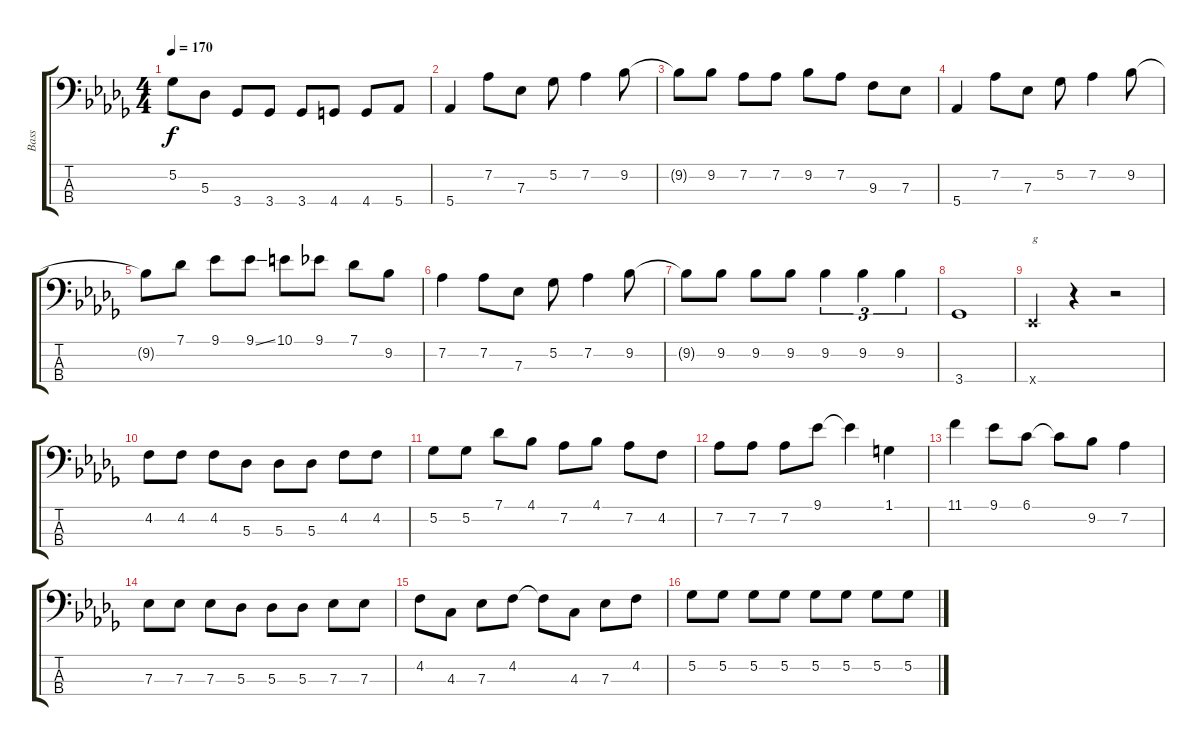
\track ("Bass" "Bass") {instrument electricbassfinger}
\staff {score tabs}
\tuning (Gb2 Db2 Ab1 Eb1) {hide}
\ts (4 4)
\tempo 170
\clef f4
\ks db
5.2{t}.8{dy f} 5.3.8 3.4.8 3.4.8 3.4.8 4.4.8 4.4.8 5.4.8 |
5.4.4 7.2.8 7.3.8 5.2.8 7.2.4 9.2.8 |
9.2{t}.8 9.2.8 7.2.8 7.2.8 9.2.8 7.2.8 9.3.8 7.3.8 |
5.4.4 7.2.8 7.3.8 5.2.8 7.2.4 9.2.8 |
9.2{t}.8 7.1.8 9.1.8 9.1{ss}.8 10.1.8 9.1.8 7.1.8 9.2.8 |
7.2.4 7.2.8 7.3.8 5.2.8 7.2.4 9.2.8 |
9.2{t}.8 9.2.8 9.2.8 9.2.8 9.2.4{tu (3 2)} 9.2.4{tu (3 2)} 9.2.4{tu (3 2)} |
3.4.1 |
0.4{x}.4{txt "g"} r.4 r.2 |
4.2.8 4.2.8 4.2.8 5.3.8 5.3.8 5.3.8 4.2.8 4.2.8 |
5.2.8 5.2.8 7.1.8 4.1.8 7.2.8 4.1.8 7.2.8 4.2.8 |
7.2.8 7.2.8 7.2.8 9.1.8 9.1{t}.4 1.1.4 |
11.1.4 9.1.8 6.1.8 6.1{t}.8 9.2.8 7.2.4 |
7.3.8 7.3.8 7.3.8 5.3.8 5.3.8 5.3.8 7.3.8 7.3.8 |
4.2.8 4.3.8 7.3.8 4.2.8 4.2{t}.8 4.3.8 7.3.8 4.2.8 |
5.2.8 5.2.8 5.2.8 5.2.8 5.2.8 5.2.8 5.2.8 5.2.8
